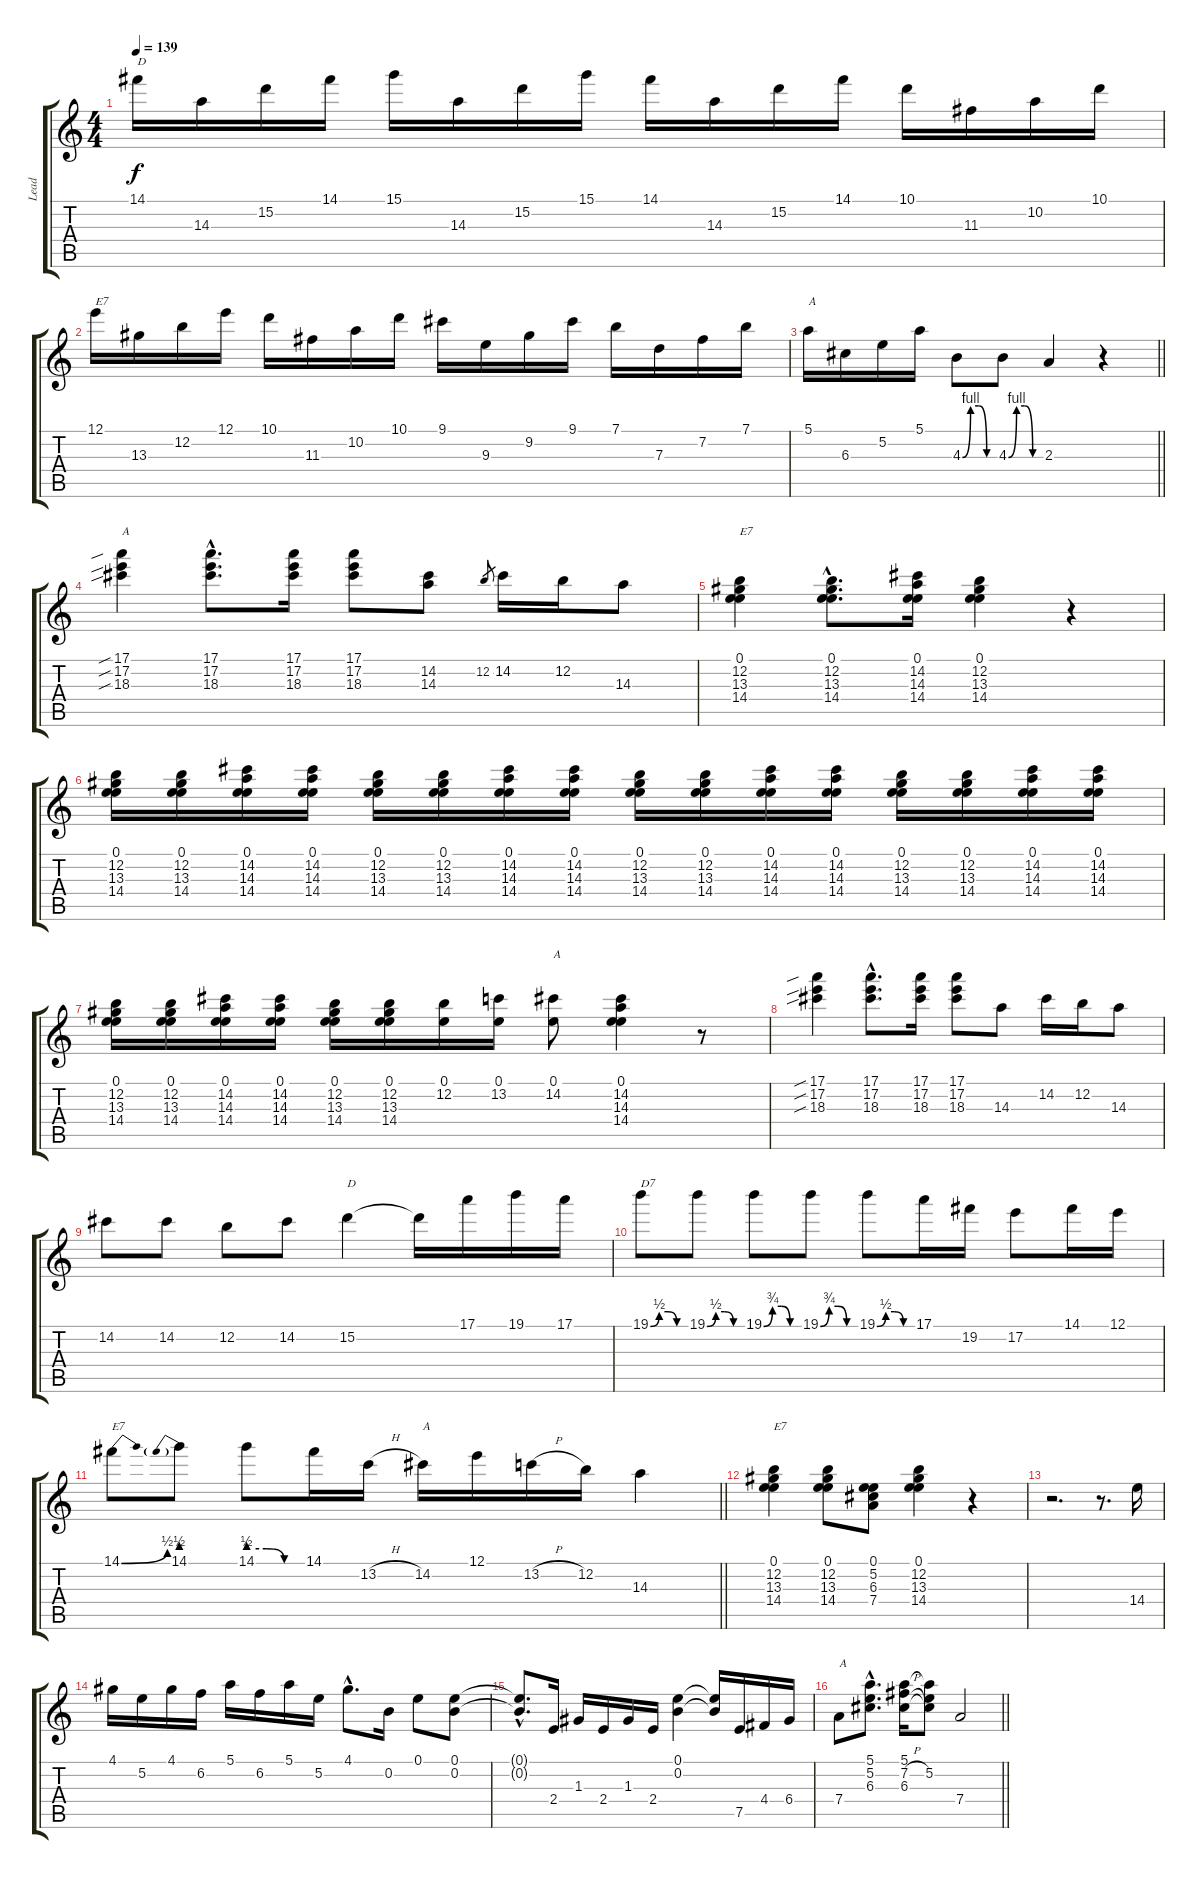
\track ("Lead" "Lead") {instrument electricguitarclean}
\staff {score tabs}
\tuning (E4 B3 G3 D3 A2 E2) {hide}
\ts (4 4)
\tempo 139
\clef g2
\ks c
14.1.16{txt "D" dy f} 14.3.16 15.2.16 14.1.16 15.1.16 14.3.16 15.2.16 15.1.16 14.1.16 14.3.16 15.2.16 14.1.16 10.1.16 11.3.16 10.2.16 10.1.16 |
12.1.16{txt "E7"} 13.3.16 12.2.16 12.1.16 10.1.16 11.3.16 10.2.16 10.1.16 9.1.16 9.3.16 9.2.16 9.1.16 7.1.16 7.3.16 7.2.16 7.1.16 |
\barLineRight lightlight
5.1.16{txt "A"} 6.3.16 5.2.16 5.1.16 4.3{be (custom 0 0 15 4 30 4 45 0 60 0)}.8 4.3{be (custom 0 0 15 4 30 4 45 0 60 0)}.8 2.3.4 r.4 |
(17.1{sib} 17.2{sib} 18.3{sib}).4{txt "A"} (17.1{hac} 17.2{hac} 18.3{hac}).8{d} (17.1 17.2 18.3).16 (17.1 17.2 18.3).8 (14.2 14.3).8 12.2.8{gr} 14.2.16 12.2.16 14.3.8 |
(0.1 12.2 13.3 14.4).4{txt "E7"} (0.1{hac} 12.2{hac} 13.3{hac} 14.4{hac}).8{d} (0.1 14.2 14.3 14.4).16 (0.1 12.2 13.3 14.4).4 r.4 |
(0.1 12.2 13.3 14.4).16 (0.1 12.2 13.3 14.4).16 (0.1 14.2 14.3 14.4).16 (0.1 14.2 14.3 14.4).16 (0.1 12.2 13.3 14.4).16 (0.1 12.2 13.3 14.4).16 (0.1 14.2 14.3 14.4).16 (0.1 14.2 14.3 14.4).16 (0.1 12.2 13.3 14.4).16 (0.1 12.2 13.3 14.4).16 (0.1 14.2 14.3 14.4).16 (0.1 14.2 14.3 14.4).16 (0.1 12.2 13.3 14.4).16 (0.1 12.2 13.3 14.4).16 (0.1 14.2 14.3 14.4).16 (0.1 14.2 14.3 14.4).16 |
(0.1 12.2 13.3 14.4).16 (0.1 12.2 13.3 14.4).16 (0.1 14.2 14.3 14.4).16 (0.1 14.2 14.3 14.4).16 (0.1 12.2 13.3 14.4).16 (0.1 12.2 13.3 14.4).16 (0.1 12.2).16 (0.1 13.2).16 (0.1 14.2).8{txt "A"} (0.1 14.2 14.3 14.4).4 r.8 |
(17.1{sib} 17.2{sib} 18.3{sib}).4 (17.1{hac} 17.2{hac} 18.3{hac}).8{d} (17.1 17.2 18.3).16 (17.1 17.2 18.3).8 14.3.8 14.2.16 12.2.16 14.3.8 |
14.2.8 14.2.8 12.2.8 14.2.8 15.2.4{txt "D"} 15.2{t}.16 17.1.16 19.1.16 17.1.16 |
19.1{be (custom 0 0 15 2 30 2 45 0 60 0)}.8{txt "D7"} 19.1{be (custom 0 0 15 2 30 2 45 0 60 0)}.8 19.1{be (custom 0 0 15 3 30 3 45 0 60 0)}.8 19.1{be (custom 0 0 15 3 30 3 45 0 60 0)}.8 19.1{be (custom 0 0 15 2 30 2 45 0 60 0)}.8 17.1.16 19.2.16 17.2.8 14.1.16 12.1.16 |
\barLineRight lightlight
14.1{be (bend 0 0 60 2)}.8{txt "E7"} 14.1{be (prebend 0 2 60 2)}.8 14.1{be (custom 0 2 20 2 40 0 60 0)}.8 14.1.16 13.2{h}.16 14.2.16{txt "A"} 12.1.16 13.2{h}.16 12.2.16 14.3.4 |
(0.1 12.2 13.3 14.4).4{txt "E7"} (0.1 12.2 13.3 14.4).8 (0.1 5.2 6.3 7.4).8 (0.1 12.2 13.3 14.4).4 r.4 |
r.2{d} r.8{d} 14.4.16 |
4.1.16 5.2.16 4.1.16 6.2.16 5.1.16 6.2.16 5.1.16 5.2.16 4.1{hac}.8{d} 0.2.16 0.1.8 (0.1 0.2).8 |
(0.1{hac t} 0.2{hac t}).8{d} 2.4.16 1.3.16 2.4.16 1.3.16 2.4.16 (0.1 0.2).4 (0.1{t} 0.2{t}).16 7.5.16 4.4.16 6.4.16 |
\barLineRight lightlight
7.4.8{txt "A"} (5.1{hac} 5.2{hac} 6.3{hac}).8{d} (5.1 7.2{h} 6.3).16 (5.1{t} 5.2 6.3{t}).8 7.4.2
